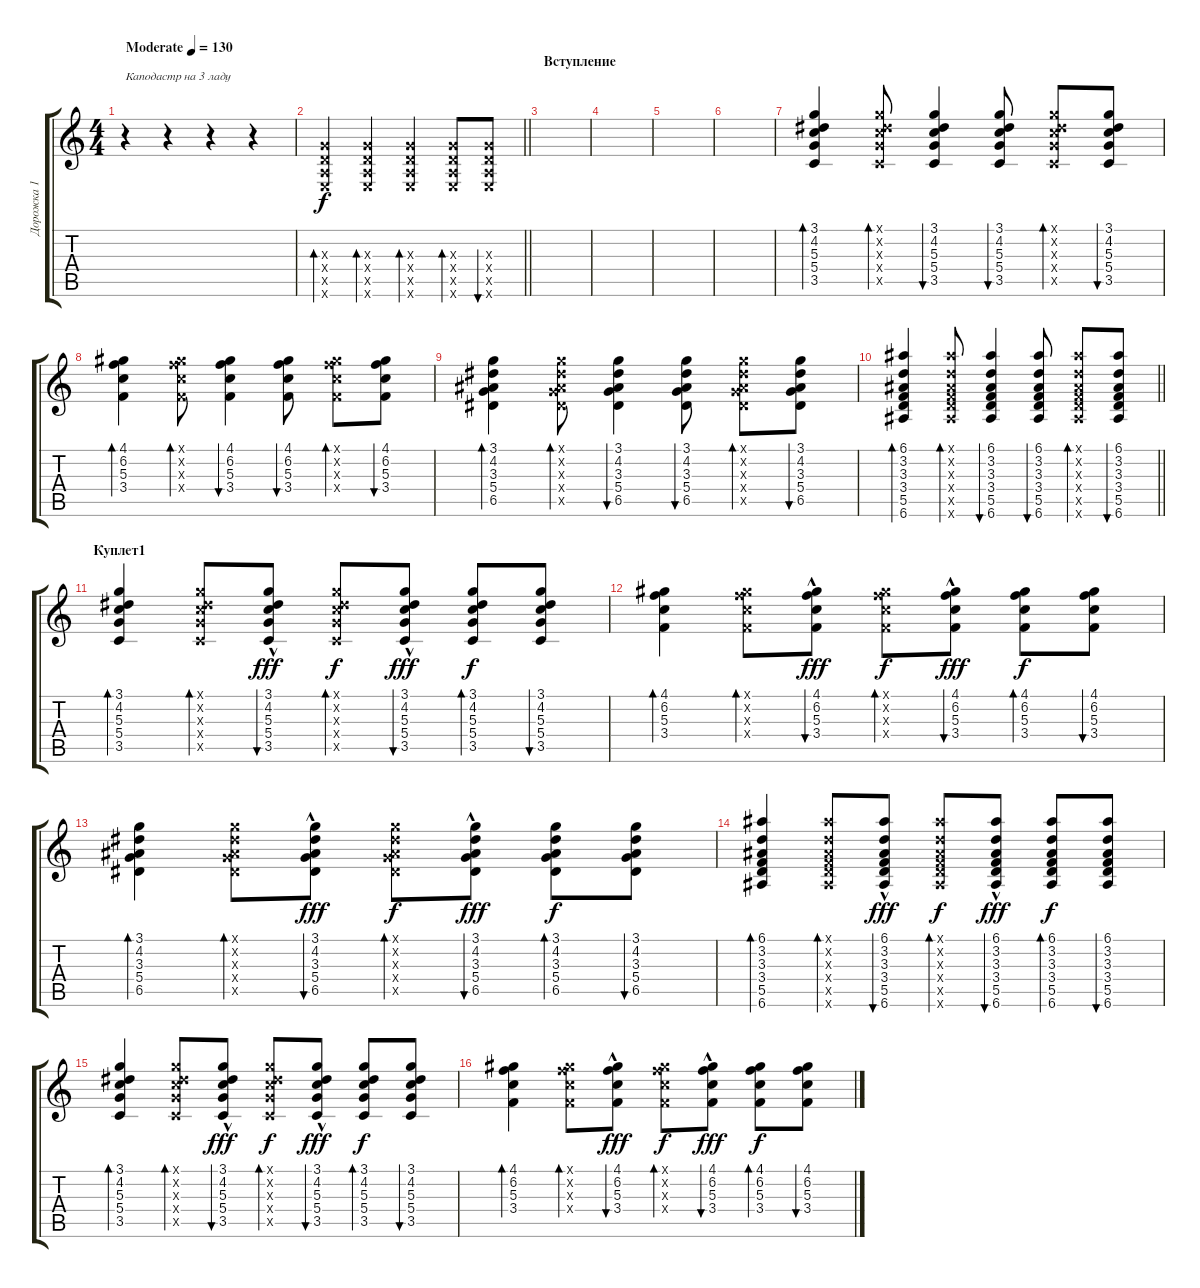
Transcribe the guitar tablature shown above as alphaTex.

\track ("Дорожка 1" "Дорожка 1") {instrument acousticguitarsteel}
\staff {score tabs}
\tuning (E4 B3 G3 D3 A2 E2) {hide}
\ts (4 4)
\tempo (130 "Moderate")
\clef g2
\ks c
r.4{txt "Каподастр на 3 ладу" dy f instrument acousticguitarsteel} r.4 r.4 r.4 |
\barLineRight lightlight
(0.3{x} 0.4{x} 0.5{x} 0.6{x}).4{bd 60} (0.3{x} 0.4{x} 0.5{x} 0.6{x}).4{bd 60} (0.3{x} 0.4{x} 0.5{x} 0.6{x}).4{bd 60} (0.3{x} 0.4{x} 0.5{x} 0.6{x}).8{bd 60} (0.3{x} 0.4{x} 0.5{x} 0.6{x}).8{bu 60} |
\section ("" "Вступление")
|
|
|
|
(3.1 4.2 5.3 5.4 3.5).4{bd 60} (3.1{x} 4.2{x} 5.3{x} 5.4{x} 3.5{x}).8{bd 60} (3.1 4.2 5.3 5.4 3.5).4{bu 60} (3.1 4.2 5.3 5.4 3.5).8{bu 60} (3.1{x} 4.2{x} 5.3{x} 5.4{x} 3.5{x}).8{bd 60} (3.1 4.2 5.3 5.4 3.5).8{bu 60} |
(4.1 6.2 5.3 3.4).4{bd 60} (4.1{x} 6.2{x} 5.3{x} 3.4{x}).8{bd 60} (4.1 6.2 5.3 3.4).4{bu 60} (4.1 6.2 5.3 3.4).8{bu 60} (4.1{x} 6.2{x} 5.3{x} 3.4{x}).8{bd 60} (4.1 6.2 5.3 3.4).8{bu 60} |
(3.1 4.2 3.3 5.4 6.5).4{bd 60} (3.1{x} 4.2{x} 3.3{x} 5.4{x} 6.5{x}).8{bd 60} (3.1 4.2 3.3 5.4 6.5).4{bu 60} (3.1 4.2 3.3 5.4 6.5).8{bu 60} (3.1{x} 4.2{x} 3.3{x} 5.4{x} 6.5{x}).8{bd 60} (3.1 4.2 3.3 5.4 6.5).8{bu 60} |
\barLineRight lightlight
(6.1 3.2 3.3 3.4 5.5 6.6).4{bd 60} (6.1{x} 3.2{x} 3.3{x} 3.4{x} 5.5{x} 6.6{x}).8{bd 60} (6.1 3.2 3.3 3.4 5.5 6.6).4{bu 60} (6.1 3.2 3.3 3.4 5.5 6.6).8{bu 60} (6.1{x} 3.2{x} 3.3{x} 3.4{x} 5.5{x} 6.6{x}).8{bd 60} (6.1 3.2 3.3 3.4 5.5 6.6).8{bu 60} |
\section ("" "Куплет1")
(3.1 4.2 5.3 5.4 3.5).4{bd 60} (3.1{x} 4.2{x} 5.3{x} 5.4{x} 3.5{x}).8{bd 60} (3.1{hac} 4.2{hac} 5.3{hac} 5.4{hac} 3.5{hac}).8{bu 60 dy fff} (3.1{x} 4.2{x} 5.3{x} 5.4{x} 3.5{x}).8{bd 60 dy f} (3.1{hac} 4.2{hac} 5.3{hac} 5.4{hac} 3.5{hac}).8{bu 60 dy fff} (3.1 4.2 5.3 5.4 3.5).8{bd 60 dy f} (3.1 4.2 5.3 5.4 3.5).8{bu 60} |
(4.1 6.2 5.3 3.4).4{bd 60} (4.1{x} 6.2{x} 5.3{x} 3.4{x}).8{bd 60} (4.1{hac} 6.2{hac} 5.3{hac} 3.4{hac}).8{bu 60 dy fff} (4.1{x} 6.2{x} 5.3{x} 3.4{x}).8{bd 60 dy f} (4.1{hac} 6.2{hac} 5.3{hac} 3.4{hac}).8{bu 60 dy fff} (4.1 6.2 5.3 3.4).8{bd 60 dy f} (4.1 6.2 5.3 3.4).8{bu 60} |
(3.1 4.2 3.3 5.4 6.5).4{bd 60} (3.1{x} 4.2{x} 3.3{x} 5.4{x} 6.5{x}).8{bd 60} (3.1{hac} 4.2{hac} 3.3{hac} 5.4{hac} 6.5{hac}).8{bu 60 dy fff} (3.1{x} 4.2{x} 3.3{x} 5.4{x} 6.5{x}).8{bd 60 dy f} (3.1{hac} 4.2{hac} 3.3{hac} 5.4{hac} 6.5{hac}).8{bu 60 dy fff} (3.1 4.2 3.3 5.4 6.5).8{bd 60 dy f} (3.1 4.2 3.3 5.4 6.5).8{bu 60} |
(6.1 3.2 3.3 3.4 5.5 6.6).4{bd 60} (6.1{x} 3.2{x} 3.3{x} 3.4{x} 5.5{x} 6.6{x}).8{bd 60} (6.1{hac} 3.2{hac} 3.3{hac} 3.4 5.5{hac} 6.6).8{bu 60 dy fff} (6.1{x} 3.2{x} 3.3{x} 3.4{x} 5.5{x} 6.6{x}).8{bd 60 dy f} (6.1{hac} 3.2{hac} 3.3{hac} 3.4{hac} 5.5{hac} 6.6).8{bu 60 dy fff} (6.1 3.2 3.3 3.4 5.5 6.6).8{bd 60 dy f} (6.1 3.2 3.3 3.4 5.5 6.6).8{bu 60} |
(3.1 4.2 5.3 5.4 3.5).4{bd 60} (3.1{x} 4.2{x} 5.3{x} 5.4{x} 3.5{x}).8{bd 60} (3.1{hac} 4.2{hac} 5.3{hac} 5.4{hac} 3.5{hac}).8{bu 60 dy fff} (3.1{x} 4.2{x} 5.3{x} 5.4{x} 3.5{x}).8{bd 60 dy f} (3.1{hac} 4.2{hac} 5.3{hac} 5.4{hac} 3.5{hac}).8{bu 60 dy fff} (3.1 4.2 5.3 5.4 3.5).8{bd 60 dy f} (3.1 4.2 5.3 5.4 3.5).8{bu 60} |
(4.1 6.2 5.3 3.4).4{bd 60} (4.1{x} 6.2{x} 5.3{x} 3.4{x}).8{bd 60} (4.1{hac} 6.2{hac} 5.3{hac} 3.4{hac}).8{bu 60 dy fff} (4.1{x} 6.2{x} 5.3{x} 3.4{x}).8{bd 60 dy f} (4.1{hac} 6.2{hac} 5.3{hac} 3.4{hac}).8{bu 60 dy fff} (4.1 6.2 5.3 3.4).8{bd 60 dy f} (4.1 6.2 5.3 3.4).8{bu 60}
